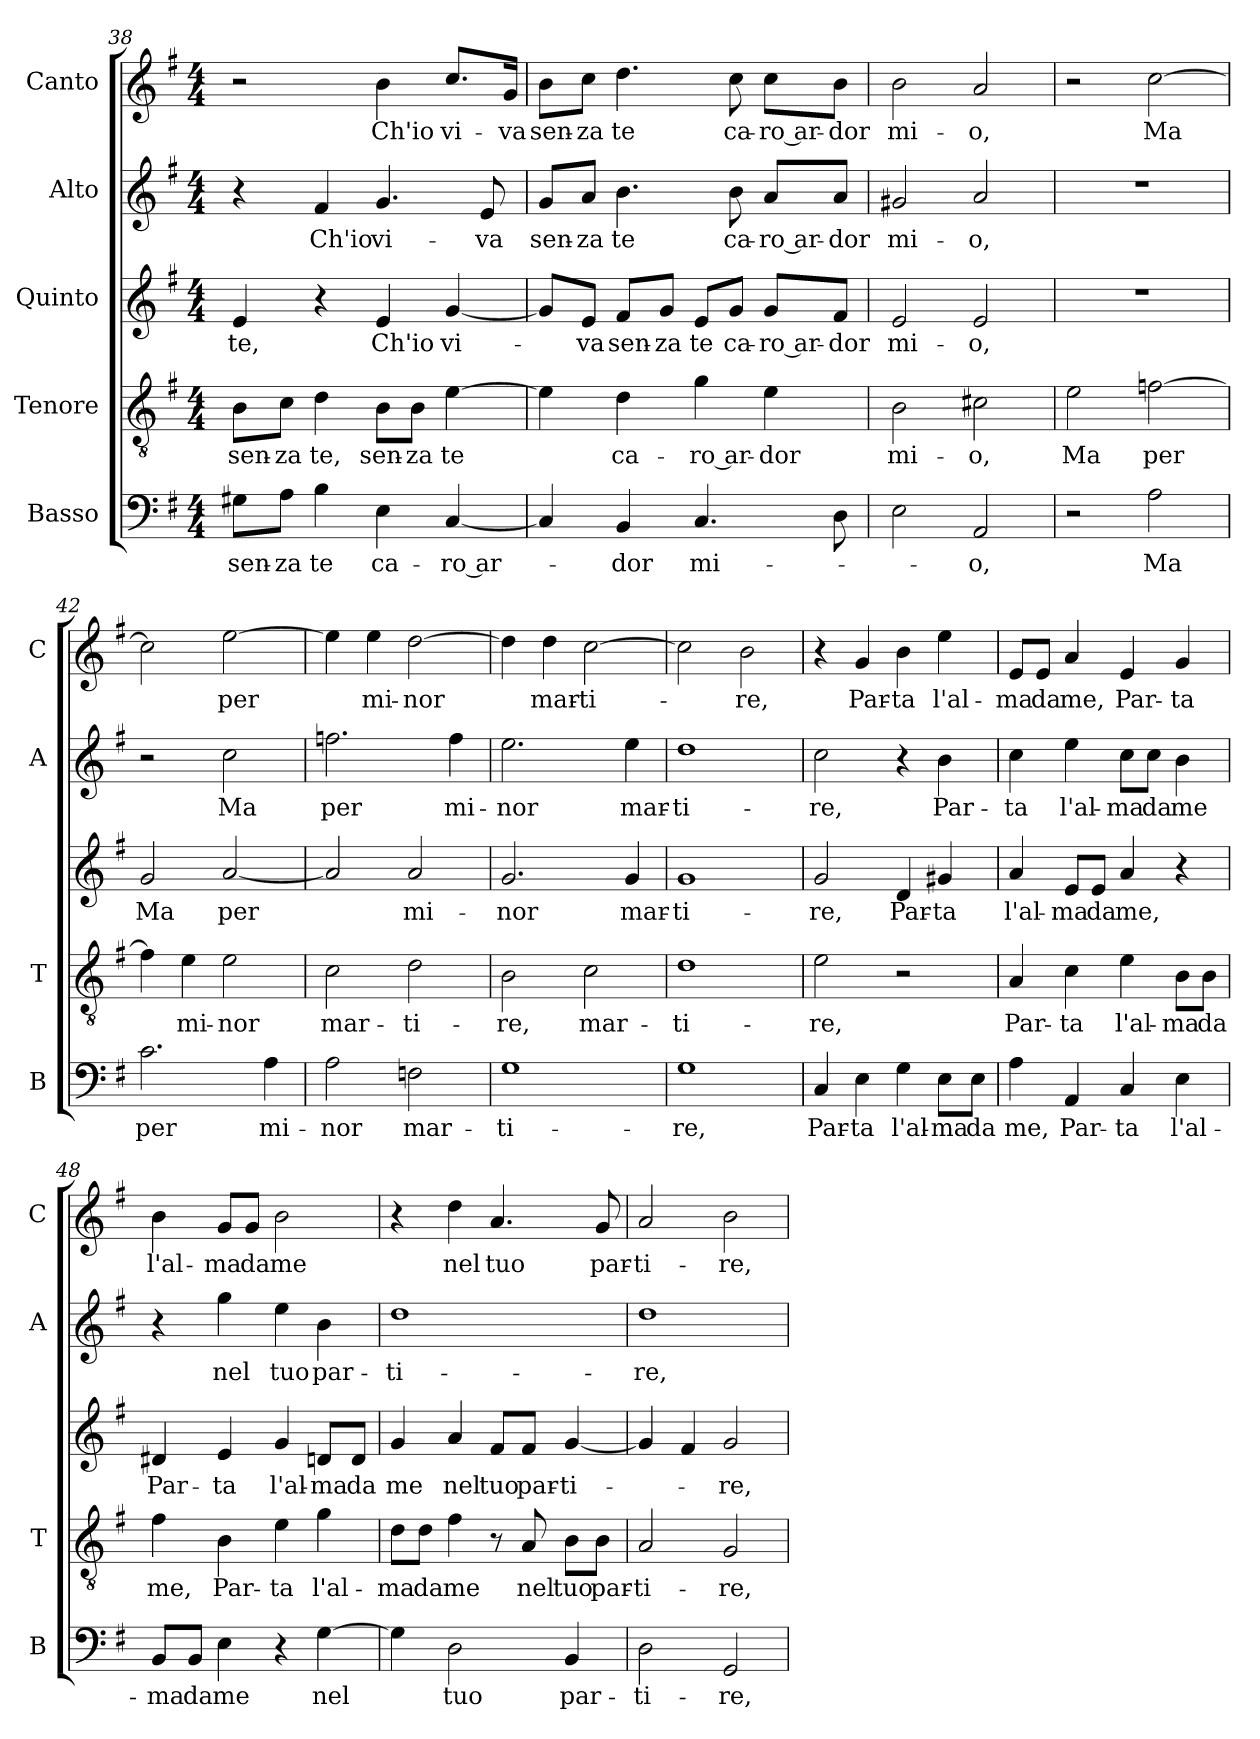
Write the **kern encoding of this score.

**kern	**text	**kern	**text	**kern	**text	**kern	**text	**kern	**text
*part5	*part5	*part4	*part4	*part3	*part3	*part2	*part2	*part1	*part1
*staff5	*staff5	*staff4	*staff4	*staff3	*staff3	*staff2	*staff2	*staff1	*staff1
*I"Basso	*	*I"Tenore	*	*I"Quinto	*	*I"Alto	*	*I"Canto	*
*I'B	*	*I'T	*	*	*	*I'A	*	*I'C	*
*clefF4	*	*clefGv2	*	*clefG2	*	*clefG2	*	*clefG2	*
*k[f#]	*	*k[f#]	*	*k[f#]	*	*k[f#]	*	*k[f#]	*
*G:	*	*G:	*	*G:	*	*G:	*	*G:	*
*M4/4	*	*M4/4	*	*M4/4	*	*M4/4	*	*M4/4	*
=38	=38	=38	=38	=38	=38	=38	=38	=38	=38
!	!LO:LY:b	!	!LO:LY:b	!	!LO:LY:b	!	!	!	!
8G#X\L	sen-	8B\L	sen-	4e/	te,	4r	.	2r	.
!	!LO:LY:b	!	!LO:LY:b	!	!	!	!	!	!
8A\J	-za	8c\J	-za	.	.	.	.	.	.
!	!LO:LY:b	!	!LO:LY:b	!	!	!	!LO:LY:b	!	!
4B\	te	4d\	te,	4r	.	4f#/	Ch'io	.	.
!	!LO:LY:b	!	!LO:LY:b	!	!LO:LY:b	!	!LO:LY:b	!	!LO:LY:b
4E\	ca-	8B\L	sen-	4e/	Ch'io	4.g/	vi-	4b\	Ch'io
!	!	!	!LO:LY:b	!	!	!	!	!	!
.	.	8B\J	-za	.	.	.	.	.	.
!	!LO:LY:b	!	!LO:LY:b	!	!LO:LY:b	!	!	!	!LO:LY:b
[4C/	-ro ar-	[4e\	te	[4g/	vi-	.	.	8.cc/L	vi-
!	!	!	!	!	!	!	!LO:LY:b	!	!
.	.	.	.	.	.	8e/	-va	.	.
!	!	!	!	!	!	!	!	!	!LO:LY:b
.	.	.	.	.	.	.	.	16g/Jk	-va
!!LO:LB:g=z
=39	=39	=39	=39	=39	=39	=39	=39	=39	=39
!	!	!	!	!	!	!	!LO:LY:b	!	!LO:LY:b
4C/]	.	4e\]	.	8g/L]	.	8g/L	sen-	8b\L	sen-
!	!	!	!	!	!LO:LY:b	!	!LO:LY:b	!	!LO:LY:b
.	.	.	.	8e/J	-va	8a/J	-za	8cc\J	-za
!	!LO:LY:b	!	!LO:LY:b	!	!LO:LY:b	!	!LO:LY:b	!	!LO:LY:b
4BB/	-dor	4d\	ca-	8f#/L	sen-	4.b\	te	4.dd\	te
!	!	!	!	!	!LO:LY:b	!	!	!	!
.	.	.	.	8g/J	-za	.	.	.	.
!	!LO:LY:b	!	!LO:LY:b	!	!LO:LY:b	!	!	!	!
4.C/	mi-	4g\	-ro ar-	8e/L	te	.	.	.	.
!	!	!	!	!	!LO:LY:b	!	!LO:LY:b	!	!LO:LY:b
.	.	.	.	8g/J	ca-	8b\	ca-	8cc\	ca-
!	!	!	!LO:LY:b	!	!LO:LY:b	!	!LO:LY:b	!	!LO:LY:b
.	.	4e\	-dor	8g/L	-ro ar-	8a/L	-ro ar-	8cc\L	-ro ar-
!	!	!	!	!	!LO:LY:b	!	!LO:LY:b	!	!LO:LY:b
8D\	.	.	.	8f#/J	-dor	8a/J	-dor	8b\J	-dor
=40	=40	=40	=40	=40	=40	=40	=40	=40	=40
!	!	!	!LO:LY:b	!	!LO:LY:b	!	!LO:LY:b	!	!LO:LY:b
2E\	.	2B\	mi-	2e/	mi-	2g#X/	mi-	2b\	mi-
!	!LO:LY:b	!	!LO:LY:b	!	!LO:LY:b	!	!LO:LY:b	!	!LO:LY:b
2AA/	-o,	2c#X\	-o,	2e/	-o,	2a/	-o,	2a/	-o,
=41	=41	=41	=41	=41	=41	=41	=41	=41	=41
!	!	!	!LO:LY:b	!	!	!	!	!	!
2r	.	2e\	Ma	1r	.	1r	.	2r	.
!	!LO:LY:b	!	!LO:LY:b	!	!	!	!	!	!LO:LY:b
2A\	Ma	[2fn\	per	.	.	.	.	[2cc\	Ma
=42	=42	=42	=42	=42	=42	=42	=42	=42	=42
!	!LO:LY:b	!	!	!	!LO:LY:b	!	!	!	!
2.c\	per	4f\]	.	2g/	Ma	2r	.	2cc\]	.
!	!	!	!LO:LY:b	!	!	!	!	!	!
.	.	4e\	mi-	.	.	.	.	.	.
!	!	!	!LO:LY:b	!	!LO:LY:b	!	!LO:LY:b	!	!LO:LY:b
.	.	2e\	-nor	[2a/	per	2cc\	Ma	[2ee\	per
!	!LO:LY:b	!	!	!	!	!	!	!	!
4A\	mi-	.	.	.	.	.	.	.	.
=43	=43	=43	=43	=43	=43	=43	=43	=43	=43
!	!LO:LY:b	!	!LO:LY:b	!	!	!	!LO:LY:b	!	!
2A\	-nor	2c\	mar-	2a/]	.	2.ffn\	per	4ee\]	.
!	!	!	!	!	!	!	!	!	!LO:LY:b
.	.	.	.	.	.	.	.	4ee\	mi-
!	!LO:LY:b	!	!LO:LY:b	!	!LO:LY:b	!	!	!	!LO:LY:b
2Fn\	mar-	2d\	-ti-	2a/	mi-	.	.	[2dd\	-nor
!	!	!	!	!	!	!	!LO:LY:b	!	!
.	.	.	.	.	.	4ff\	mi-	.	.
=44	=44	=44	=44	=44	=44	=44	=44	=44	=44
!	!LO:LY:b	!	!LO:LY:b	!	!LO:LY:b	!	!LO:LY:b	!	!
1G	-ti-	2B\	-re,	2.g/	-nor	2.ee\	-nor	4dd\]	.
!	!	!	!	!	!	!	!	!	!LO:LY:b
.	.	.	.	.	.	.	.	4dd\	mar-
!	!	!	!LO:LY:b	!	!	!	!	!	!LO:LY:b
.	.	2c\	mar-	.	.	.	.	[2cc\	-ti-
!	!	!	!	!	!LO:LY:b	!	!LO:LY:b	!	!
.	.	.	.	4g/	mar-	4ee\	mar-	.	.
=45	=45	=45	=45	=45	=45	=45	=45	=45	=45
!	!LO:LY:b	!	!LO:LY:b	!	!LO:LY:b	!	!LO:LY:b	!	!
1G	-re,	1d	-ti-	1g	-ti-	1dd	-ti-	2cc\]	.
!	!	!	!	!	!	!	!	!	!LO:LY:b
.	.	.	.	.	.	.	.	2b\	-re,
!!LO:PB:g=z
=46	=46	=46	=46	=46	=46	=46	=46	=46	=46
!	!LO:LY:b	!	!LO:LY:b	!	!LO:LY:b	!	!LO:LY:b	!	!
4C/	Par-	2e\	-re,	2g/	-re,	2cc\	-re,	4r	.
!	!LO:LY:b	!	!	!	!	!	!	!	!LO:LY:b
4E\	-ta	.	.	.	.	.	.	4g/	Par-
!	!LO:LY:b	!	!	!	!LO:LY:b	!	!	!	!LO:LY:b
4G\	l'al-	2r	.	4d/	Par-	4r	.	4b\	-ta
!	!LO:LY:b	!	!	!	!LO:LY:b	!	!LO:LY:b	!	!LO:LY:b
8E\L	-ma	.	.	4g#X/	-ta	4b\	Par-	4ee\	l'al-
!	!LO:LY:b	!	!	!	!	!	!	!	!
8E\J	da	.	.	.	.	.	.	.	.
=47	=47	=47	=47	=47	=47	=47	=47	=47	=47
!	!LO:LY:b	!	!LO:LY:b	!	!LO:LY:b	!	!LO:LY:b	!	!LO:LY:b
4A\	me,	4A/	Par-	4a/	l'al-	4cc\	-ta	8e/L	-ma
!	!	!	!	!	!	!	!	!	!LO:LY:b
.	.	.	.	.	.	.	.	8e/J	da
!	!LO:LY:b	!	!LO:LY:b	!	!LO:LY:b	!	!LO:LY:b	!	!LO:LY:b
4AA/	Par-	4c\	-ta	8e/L	-ma	4ee\	l'al-	4a/	me,
!	!	!	!	!	!LO:LY:b	!	!	!	!
.	.	.	.	8e/J	da	.	.	.	.
!	!LO:LY:b	!	!LO:LY:b	!	!LO:LY:b	!	!LO:LY:b	!	!LO:LY:b
4C/	-ta	4e\	l'al-	4a/	me,	8cc\L	-ma	4e/	Par-
!	!	!	!	!	!	!	!LO:LY:b	!	!
.	.	.	.	.	.	8cc\J	da	.	.
!	!LO:LY:b	!	!LO:LY:b	!	!	!	!LO:LY:b	!	!LO:LY:b
4E\	l'al-	8B\L	-ma	4r	.	4b\	me	4g/	-ta
!	!	!	!LO:LY:b	!	!	!	!	!	!
.	.	8B\J	da	.	.	.	.	.	.
=48	=48	=48	=48	=48	=48	=48	=48	=48	=48
!	!LO:LY:b	!	!LO:LY:b	!	!LO:LY:b	!	!	!	!LO:LY:b
8BB/L	-ma	4f#\	me,	4d#X/	Par-	4r	.	4b\	l'al-
!	!LO:LY:b	!	!	!	!	!	!	!	!
8BB/J	da	.	.	.	.	.	.	.	.
!	!LO:LY:b	!	!LO:LY:b	!	!LO:LY:b	!	!LO:LY:b	!	!LO:LY:b
4E\	me	4B\	Par-	4e/	-ta	4gg\	nel	8g/L	-ma
!	!	!	!	!	!	!	!	!	!LO:LY:b
.	.	.	.	.	.	.	.	8g/J	da
!	!	!	!LO:LY:b	!	!LO:LY:b	!	!LO:LY:b	!	!LO:LY:b
4r	.	4e\	-ta	4g/	l'al-	4ee\	tuo	2b\	me
!	!LO:LY:b	!	!LO:LY:b	!	!LO:LY:b	!	!LO:LY:b	!	!
[4G\	nel	4g\	l'al-	8dn/L	-ma	4b\	par-	.	.
!	!	!	!	!	!LO:LY:b	!	!	!	!
.	.	.	.	8d/J	da	.	.	.	.
=49	=49	=49	=49	=49	=49	=49	=49	=49	=49
!	!	!	!LO:LY:b	!	!LO:LY:b	!	!LO:LY:b	!	!
4G\]	.	8d\L	-ma	4g/	me	1dd	-ti-	4r	.
!	!	!	!LO:LY:b	!	!	!	!	!	!
.	.	8d\J	da	.	.	.	.	.	.
!	!LO:LY:b	!	!LO:LY:b	!	!LO:LY:b	!	!	!	!LO:LY:b
2D\	tuo	4f#\	me	4a/	nel	.	.	4dd\	nel
!	!	!	!	!	!LO:LY:b	!	!	!	!LO:LY:b
.	.	8r	.	8f#/L	tuo	.	.	4.a/	tuo
!	!	!	!LO:LY:b	!	!LO:LY:b	!	!	!	!
.	.	8A/	nel	8f#/J	par-	.	.	.	.
!	!LO:LY:b	!	!LO:LY:b	!	!LO:LY:b	!	!	!	!
4BB/	par-	8B\L	tuo	[4g/	-ti-	.	.	.	.
!	!	!	!LO:LY:b	!	!	!	!	!	!LO:LY:b
.	.	8B\J	par-	.	.	.	.	8g/	par-
=50	=50	=50	=50	=50	=50	=50	=50	=50	=50
!	!LO:LY:b	!	!LO:LY:b	!	!	!	!LO:LY:b	!	!LO:LY:b
2D\	-ti-	2A/	-ti-	4g/]	.	1dd	-re,	2a/	-ti-
.	.	.	.	4f#/	.	.	.	.	.
!	!LO:LY:b	!	!LO:LY:b	!	!LO:LY:b	!	!	!	!LO:LY:b
2GG/	-re,	2G/	-re,	2g/	-re,	.	.	2b\	-re,
=	=	=	=	=	=	=	=	=	=
*-	*-	*-	*-	*-	*-	*-	*-	*-	*-
